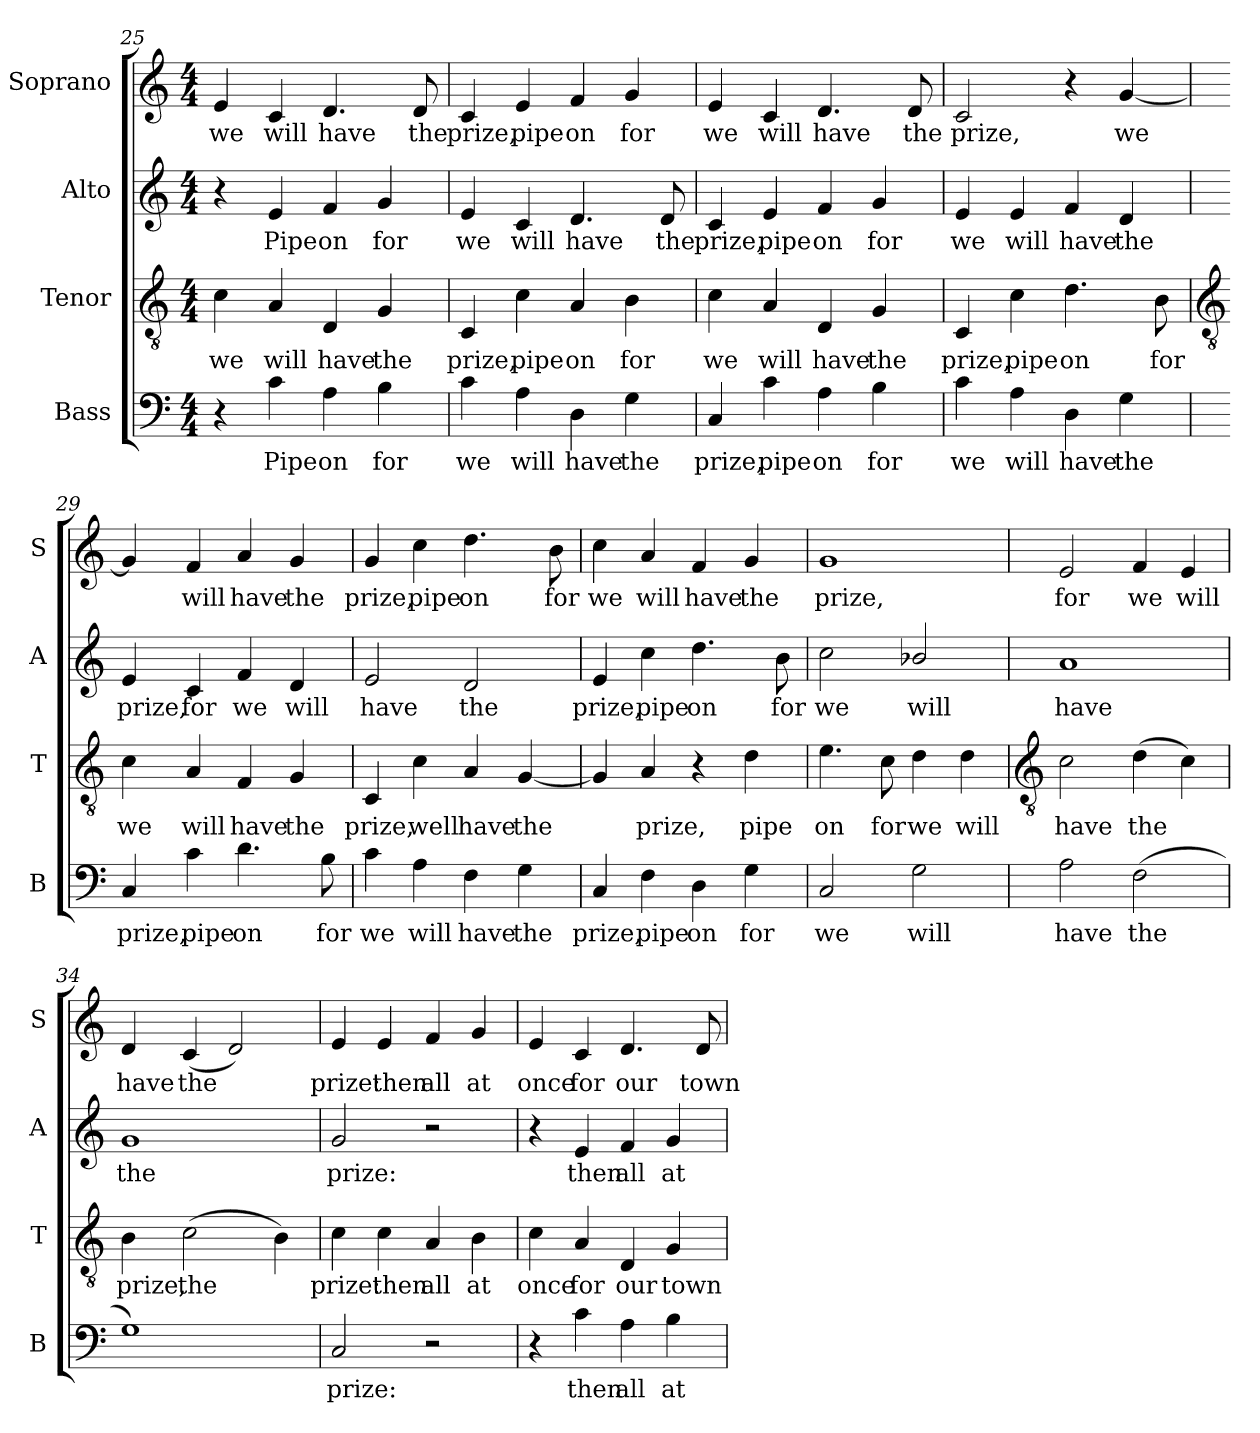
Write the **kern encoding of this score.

**kern	**text	**kern	**text	**kern	**text	**kern	**text
*part4	*part4	*part3	*part3	*part2	*part2	*part1	*part1
*staff4	*staff4	*staff3	*staff3	*staff2	*staff2	*staff1	*staff1
*I"Bass	*	*I"Tenor	*	*I"Alto	*	*I"Soprano	*
*I'B	*	*I'T	*	*I'A	*	*I'S	*
!!LO:LB:g=z
*clefF4	*	*clefGv2	*	*clefG2	*	*clefG2	*
*k[]	*	*k[]	*	*k[]	*	*k[]	*
*C:	*	*C:	*	*C:	*	*C:	*
*M4/4	*	*M4/4	*	*M4/4	*	*M4/4	*
=25	=25	=25	=25	=25	=25	=25	=25
!	!	!	!LO:LY:b	!	!	!	!LO:LY:b
4r	.	4c	we	4r	.	4e	we
!	!LO:LY:b	!	!LO:LY:b	!	!LO:LY:b	!	!LO:LY:b
4c	Pipe	4A	will	4e	Pipe	4c	will
!	!LO:LY:b	!	!LO:LY:b	!	!LO:LY:b	!	!LO:LY:b
4A	on	4D	have	4f	on	4.d	have
!	!LO:LY:b	!	!LO:LY:b	!	!LO:LY:b	!	!
4B	for	4G	the	4g	for	.	.
!	!	!	!	!	!	!	!LO:LY:b
.	.	.	.	.	.	8d	the
=26	=26	=26	=26	=26	=26	=26	=26
!	!LO:LY:b	!	!LO:LY:b	!	!LO:LY:b	!	!LO:LY:b
4c	we	4C	prize,	4e	we	4c	prize,
!	!LO:LY:b	!	!LO:LY:b	!	!LO:LY:b	!	!LO:LY:b
4A	will	4c	pipe	4c	will	4e	pipe
!	!LO:LY:b	!	!LO:LY:b	!	!LO:LY:b	!	!LO:LY:b
4D	have	4A	on	4.d	have	4f	on
!	!LO:LY:b	!	!LO:LY:b	!	!	!	!LO:LY:b
4G	the	4B	for	.	.	4g	for
!	!	!	!	!	!LO:LY:b	!	!
.	.	.	.	8d	the	.	.
=27	=27	=27	=27	=27	=27	=27	=27
!	!LO:LY:b	!	!LO:LY:b	!	!LO:LY:b	!	!LO:LY:b
4C	prize,	4c	we	4c	prize,	4e	we
!	!LO:LY:b	!	!LO:LY:b	!	!LO:LY:b	!	!LO:LY:b
4c	pipe	4A	will	4e	pipe	4c	will
!	!LO:LY:b	!	!LO:LY:b	!	!LO:LY:b	!	!LO:LY:b
4A	on	4D	have	4f	on	4.d	have
!	!LO:LY:b	!	!LO:LY:b	!	!LO:LY:b	!	!
4B	for	4G	the	4g	for	.	.
!	!	!	!	!	!	!	!LO:LY:b
.	.	.	.	.	.	8d	the
=28	=28	=28	=28	=28	=28	=28	=28
!	!LO:LY:b	!	!LO:LY:b	!	!LO:LY:b	!	!LO:LY:b
4c	we	4C	prize,	4e	we	2c	prize,
!	!LO:LY:b	!	!LO:LY:b	!	!LO:LY:b	!	!
4A	will	4c	pipe	4e	will	.	.
!	!LO:LY:b	!	!LO:LY:b	!	!LO:LY:b	!	!
4D	have	4.d	on	4f	have	4r	.
!	!LO:LY:b	!	!	!	!LO:LY:b	!	!LO:LY:b
4G	the	.	.	4d	the	[4g	we
!	!	!	!LO:LY:b	!	!	!	!
.	.	8B	for	.	.	.	.
!!LO:LB:g=z
=29	=29	=29	=29	=29	=29	=29	=29
*	*	*clefGv2	*	*	*	*	*
!	!LO:LY:b	!	!LO:LY:b	!	!LO:LY:b	!	!
4C	prize,	4c	we	4e	prize,	4g]	.
!	!LO:LY:b	!	!LO:LY:b	!	!LO:LY:b	!	!LO:LY:b
4c	pipe	4A	will	4c	for	4f	will
!	!LO:LY:b	!	!LO:LY:b	!	!LO:LY:b	!	!LO:LY:b
4.d	on	4F	have	4f	we	4a	have
!	!	!	!LO:LY:b	!	!LO:LY:b	!	!LO:LY:b
.	.	4G	the	4d	will	4g	the
!	!LO:LY:b	!	!	!	!	!	!
8B	for	.	.	.	.	.	.
=30	=30	=30	=30	=30	=30	=30	=30
!	!LO:LY:b	!	!LO:LY:b	!	!LO:LY:b	!	!LO:LY:b
4c	we	4C	prize,	2e	have	4g	prize,
!	!LO:LY:b	!	!LO:LY:b	!	!	!	!LO:LY:b
4A	will	4c	well	.	.	4cc	pipe
!	!LO:LY:b	!	!LO:LY:b	!	!LO:LY:b	!	!LO:LY:b
4F	have	4A	have	2d	the	4.dd	on
!	!LO:LY:b	!	!LO:LY:b	!	!	!	!
4G	the	[4G	the	.	.	.	.
!	!	!	!	!	!	!	!LO:LY:b
.	.	.	.	.	.	8b	for
=31	=31	=31	=31	=31	=31	=31	=31
!	!LO:LY:b	!	!	!	!LO:LY:b	!	!LO:LY:b
4C	prize,	4G]	.	4e	prize,	4cc	we
!	!LO:LY:b	!	!LO:LY:b	!	!LO:LY:b	!	!LO:LY:b
4F	pipe	4A	prize,	4cc	pipe	4a	will
!	!LO:LY:b	!	!	!	!LO:LY:b	!	!LO:LY:b
4D	on	4r	.	4.dd	on	4f	have
!	!LO:LY:b	!	!LO:LY:b	!	!	!	!LO:LY:b
4G	for	4d	pipe	.	.	4g	the
!	!	!	!	!	!LO:LY:b	!	!
.	.	.	.	8b	for	.	.
=32	=32	=32	=32	=32	=32	=32	=32
!	!LO:LY:b	!	!LO:LY:b	!	!LO:LY:b	!	!LO:LY:b
2C	we	4.e	on	2cc	we	1g	prize,
!	!	!	!LO:LY:b	!	!	!	!
.	.	8c	for	.	.	.	.
!	!LO:LY:b	!	!LO:LY:b	!	!LO:LY:b	!	!
2G	will	4d	we	2b-X/	will	.	.
!	!	!	!LO:LY:b	!	!	!	!
.	.	4d	will	.	.	.	.
!!LO:LB:g=z
=33	=33	=33	=33	=33	=33	=33	=33
*	*	*clefGv2	*	*	*	*	*
!	!LO:LY:b	!	!LO:LY:b	!	!LO:LY:b	!	!LO:LY:b
2A	have	2c	have	1a	have	2e	for
!	!LO:LY:b	!	!LO:LY:b	!	!	!	!LO:LY:b
(>2F	the	(>4d	the	.	.	4f	we
!	!	!	!	!	!	!	!LO:LY:b
.	.	4c)	.	.	.	4e	will
=34	=34	=34	=34	=34	=34	=34	=34
!	!	!	!LO:LY:b	!	!LO:LY:b	!	!LO:LY:b
1G)	.	4B	prize,	1g	the	4d	have
!	!	!	!LO:LY:b	!	!	!	!LO:LY:b
.	.	(>2c	the	.	.	(<4c	the
.	.	.	.	.	.	2d)	.
.	.	4B)	.	.	.	.	.
=35	=35	=35	=35	=35	=35	=35	=35
!	!LO:LY:b	!	!LO:LY:b	!	!LO:LY:b	!	!LO:LY:b
2C	prize:	4c	prize:	2g	prize:	4e	prize:
!	!	!	!LO:LY:b	!	!	!	!LO:LY:b
.	.	4c	then	.	.	4e	then
!	!	!	!LO:LY:b	!	!	!	!LO:LY:b
2r	.	4A	all	2r	.	4f	all
!	!	!	!LO:LY:b	!	!	!	!LO:LY:b
.	.	4B	at	.	.	4g	at
=36	=36	=36	=36	=36	=36	=36	=36
!	!	!	!LO:LY:b	!	!	!	!LO:LY:b
4r	.	4c	once	4r	.	4e	once
!	!LO:LY:b	!	!LO:LY:b	!	!LO:LY:b	!	!LO:LY:b
4c	then	4A	for	4e	then	4c	for
!	!LO:LY:b	!	!LO:LY:b	!	!LO:LY:b	!	!LO:LY:b
4A	all	4D	our	4f	all	4.d	our
!	!LO:LY:b	!	!LO:LY:b	!	!LO:LY:b	!	!
4B	at	4G	town	4g	at	.	.
!	!	!	!	!	!	!	!LO:LY:b
.	.	.	.	.	.	8d	town
=	=	=	=	=	=	=	=
*-	*-	*-	*-	*-	*-	*-	*-
